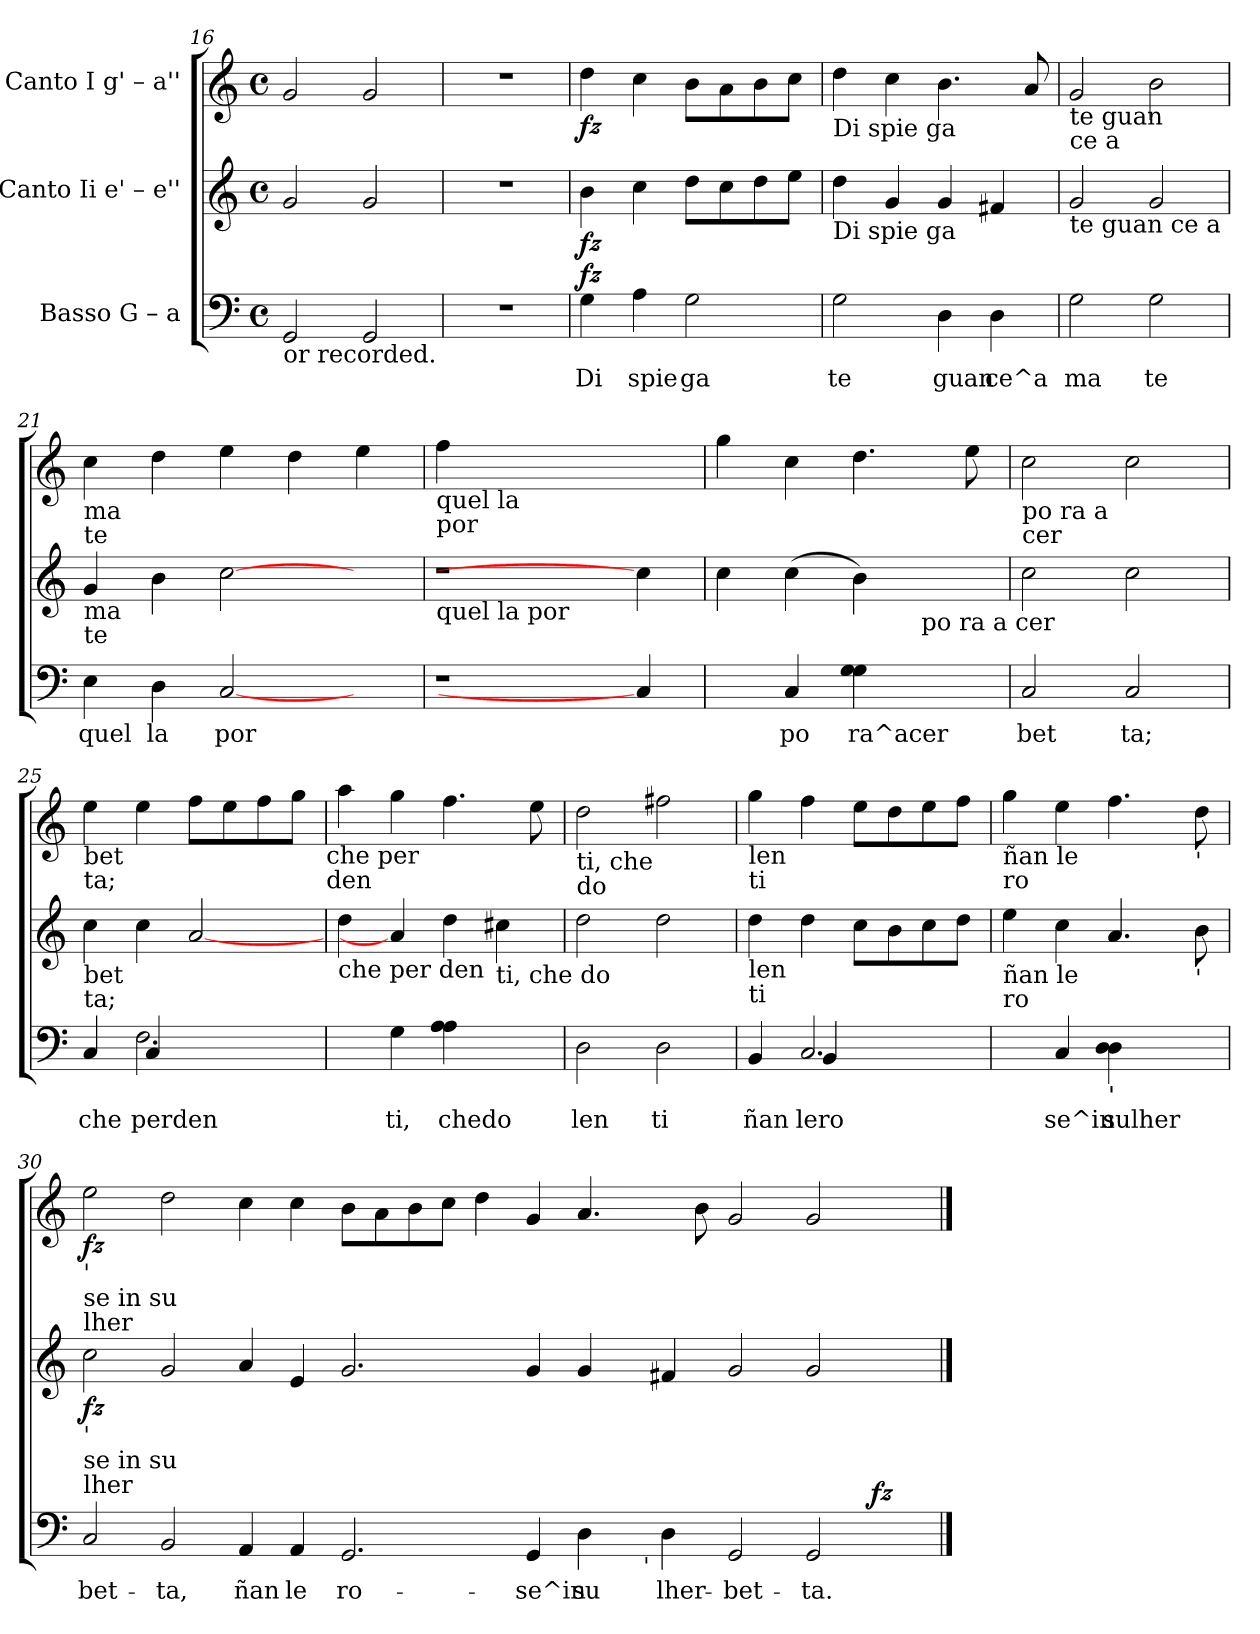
**kern	**text	**dynam	**kern	**dynam	**kern	**dynam
*part3	*part3	*part3	*part2	*part2	*part1	*part1
*staff3	*staff3	*staff3	*staff2	*staff2	*staff1	*staff1
*I"Basso  G – a	*	*	*I"Canto Ii  e' – e''	*	*I"Canto I  g' – a''	*
*clefF4	*	*	*clefG2	*	*clefG2	*
*k[]	*	*	*k[]	*	*k[]	*
*C:	*	*	*C:	*	*C:	*
*M4/4	*	*	*M4/4	*	*M4/4	*
*met(c)	*	*	*met(c)	*	*met(c)	*
=16	=16	=16	=16	=16	=16	=16
!LO:TX:b:t=or recorded.	!	!	!	!	!	!
!	!LO:LY:b	!	!	!	!	!
2GG/	.	.	2g/	.	2g/	.
!	!LO:LY:b	!	!	!	!	!
2GG/	.	.	2g/	.	2g/	.
=17	=17	=17	=17	=17	=17	=17
1r	.	.	1r	.	1r	.
!!LO:PB:g=z
=18	=18	=18	=18	=18	=18	=18
!	!LO:LY:b	!LO:DY:b	!	!LO:DY:b	!	!LO:DY:b
4G\	Di	fz	4b\	fz	4dd\	fz
!	!LO:LY:b	!	!	!	!	!
4A\	spie	.	4cc\	.	4cc\	.
!	!LO:LY:b	!	!	!	!	!
2G\	ga	.	8dd\L	.	8b\L	.
.	.	.	8cc\	.	8a\	.
.	.	.	8dd\	.	8b\	.
.	.	.	8ee\J	.	8cc\J	.
=19	=19	=19	=19	=19	=19	=19
!	!	!	!	!	!LO:TX:b:t=Di spie ga	!
!	!	!	!LO:TX:b:t=Di spie ga	!	!	!
!	!LO:LY:b	!	!	!	!	!
2G\	te	.	4dd\	.	4dd\	.
.	.	.	4g/	.	4cc\	.
!	!LO:LY:b	!	!	!	!	!
4D\	guan	.	4g/	.	4.b\	.
!	!LO:LY:b	!	!	!	!	!
4D\	ce^a	.	4f#X/	.	.	.
.	.	.	.	.	8a/	.
=20	=20	=20	=20	=20	=20	=20
!	!	!	!	!	!LO:TX:b:t=te guan	!
!	!	!	!	!	!LO:TX:b:t=ce a	!
!	!	!	!LO:TX:b:t=te guan ce a	!	!	!
!	!LO:LY:b	!	!	!	!	!
2G\	ma	.	2g/	.	2g/	.
!	!LO:LY:b	!	!	!	!	!
2G\	te	.	2g/	.	2b\	.
=21	=21	=21	=21	=21	=21	=21
!	!	!	!	!	!LO:TX:b:t=ma	!
!	!	!	!	!	!LO:TX:b:t=te	!
!	!	!	!LO:TX:b:t=ma	!	!	!
!	!	!	!LO:TX:b:t=te	!	!	!
!	!LO:LY:b	!	!	!	!	!
4E\	quel	.	4g/	.	4cc\	.
!	!LO:LY:b	!	!	!	!	!
4D\	la	.	4b\	.	4dd\	.
!	!LO:LY:b	!	!	!	!	!
[2C/	por	.	[2cc\	.	4ee\	.
.	.	.	.	.	4dd\	.
4ryy	.	.	4ryy	.	4ee\	.
=22	=22	=22	=22	=22	=22	=22
!	!	!	!	!	!LO:TX:b:t=quel la	!
!	!	!	!	!	!LO:TX:b:t=por	!
!	!	!	!LO:TX:b:t=quel la por	!	!	!
1r	.	.	1r	.	4ff\	.
.	.	.	.	.	1ryy	.
4C/]	.	.	4cc\]	.	.	.
=23	=23	=23	=23	=23	=23	=23
4ryy	.	.	4cc\	.	4gg\	.
!	!LO:LY:b	!	!	!	!	!
4C/	po	.	(<4cc\	.	4cc\	.
!	!LO:LY:b	!	!	!	!	!
4G\ 4G\	ra^acer	.	4b\)	.	4.dd\	.
!	!	!	!LO:TX:b:t=po ra a cer	!	!	!
4ryy	.	.	4ryy	.	.	.
.	.	.	.	.	8ee\	.
=24	=24	=24	=24	=24	=24	=24
!	!	!	!	!	!LO:TX:b:t=po ra a	!
!	!	!	!	!	!LO:TX:b:t=cer	!
!	!LO:LY:b	!	!	!	!	!
2C/	bet	.	2cc\	.	2cc\	.
!	!LO:LY:b	!	!	!	!	!
2C/	ta;	.	2cc\	.	2cc\	.
!!LO:LB:g=z
=25	=25	=25	=25	=25	=25	=25
!	!	!	!	!	!LO:TX:b:t=bet	!
!	!	!	!	!	!LO:TX:b:t=ta;	!
!	!	!	!LO:TX:b:t=bet	!	!	!
!	!	!	!LO:TX:b:t=ta;	!	!	!
!	!LO:LY:b	!	!	!	!	!
*^	*	*	*	*	*	*
4C/	4ryy	che	.	4cc\	.	4ee\	.
!	!	!LO:LY:b	!	!	!	!	!
2.F\	4C/	perden	.	4cc\	.	4ee\	.
.	2ryy	.	.	[2a/	.	8ff\L	.
.	.	.	.	.	.	8ee\	.
.	.	.	.	.	.	8ff\	.
.	.	.	.	.	.	8gg\J	.
*v	*v	*	*	*	*	*	*
!	!	!	!	!	!LO:TX:b:t=che per	!
!	!	!	!	!	!LO:TX:b:t=den	!
=26	=26	=26	=26	=26	=26	=26
!	!	!	!LO:TX:b:t=che per den	!	!	!
4ryy	.	.	4dd\	.	4aa\	.
!	!LO:LY:b	!	!	!	!	!
4G\	ti,	.	4a/]	.	4gg\	.
!	!LO:LY:b	!	!	!	!	!
4A\ 4A\	chedo	.	4dd\	.	4.ff\	.
!	!	!	!LO:TX:b:t=ti, che do	!	!	!
4ryy	.	.	4cc#X\	.	.	.
.	.	.	.	.	8ee\	.
=27	=27	=27	=27	=27	=27	=27
!	!	!	!	!	!LO:TX:b:t=ti, che	!
!	!	!	!	!	!LO:TX:b:t=do	!
!	!LO:LY:b	!	!	!	!	!
2D\	len	.	2dd\	.	2dd\	.
!	!LO:LY:b	!	!	!	!	!
2D\	ti	.	2dd\	.	2ff#X\	.
=28	=28	=28	=28	=28	=28	=28
!	!	!	!	!	!LO:TX:b:t=len	!
!	!	!	!	!	!LO:TX:b:t=ti	!
!	!	!	!LO:TX:b:t=len	!	!	!
!	!	!	!LO:TX:b:t=ti	!	!	!
!	!LO:LY:b	!	!	!	!	!
*^	*	*	*	*	*	*
4BB/	4ryy	ñan	.	4dd\	.	4gg\	.
!	!	!LO:LY:b	!	!	!	!	!
2.C/	4BB/	lero	.	4dd\	.	4ff\	.
.	2ryy	.	.	8cc\L	.	8ee\L	.
.	.	.	.	8b\	.	8dd\	.
.	.	.	.	8cc\	.	8ee\	.
.	.	.	.	8dd\J	.	8ff\J	.
*v	*v	*	*	*	*	*	*
=29	=29	=29	=29	=29	=29	=29
!	!	!	!	!	!LO:TX:b:t=ñan le	!
!	!	!	!	!	!LO:TX:b:t=ro	!
!	!	!	!LO:TX:b:t=ñan le	!	!	!
!	!	!	!LO:TX:b:t=ro	!	!	!
4ryy	.	.	4ee\	.	4gg\	.
!	!LO:LY:b	!	!	!	!	!
4C/	se^in	.	4cc\	.	4ee\	.
!LO:TX:b:t='	!	!	!	!	!	!
!	!LO:LY:b	!	!	!	!	!
4D\ 4D\	sulher	.	4.a/	.	4.ff\	.
4ryy	.	.	.	.	.	.
!	!	!	!	!	!LO:TX:b:t='	!
!	!	!	!LO:TX:b:t='	!	!	!
.	.	.	8b\	.	8dd\	.
!!LO:LB:g=z
=30	=30	=30	=30	=30	=30	=30
!	!	!	!	!	!LO:TX:b:t='	!
!	!	!	!	!	!LO:TX:b:t=se in su	!
!	!	!	!	!	!LO:TX:b:t=lher	!
!	!	!	!LO:TX:b:t='	!	!	!
!	!	!	!LO:TX:b:t=se in su	!	!	!
!	!	!	!LO:TX:b:t=lher	!	!	!
!	!LO:LY:b	!	!	!LO:DY:b	!	!LO:DY:b
*^	*	*	*	*	*	*
*	*^	*	*	*	*	*	*
2C/	1ryy	1ryy	bet-	.	2cc\	fz	2ee\	fz
!	!	!	!LO:LY:b	!	!	!	!	!
2BB/	.	.	-ta,	.	2g/	.	2dd\	.
!	!	!	!LO:LY:b	!	!	!	!	!
4AA/	1ryy	1ryy	ñan	.	4a/	.	4cc\	.
!	!	!	!LO:LY:b	!	!	!	!	!
4AA/	.	.	le	.	4e/	.	4cc\	.
!	!	!	!LO:LY:b	!	!	!	!	!
2.GG/	.	.	ro-	.	2.g/	.	8b\L	.
.	.	.	.	.	.	.	8a\	.
.	.	.	.	.	.	.	8b\	.
.	.	.	.	.	.	.	8cc\J	.
.	1ryy	2ryy	.	.	.	.	4dd\	.
!	!	!	!LO:LY:b	!	!	!	!	!
4GG/	.	.	-se^in	.	4g/	.	4g/	.
!	!	!	!LO:LY:b	!	!	!	!	!
4D\	.	8ryy	su	.	4g/	.	4.a/	.
.	.	16ryy	.	.	.	.	.	.
.	.	64ryy	.	.	.	.	.	.
!	!	!LO:TX:b:t='	!	!	!	!	!	!
.	.	1ryy	.	.	.	.	.	.
!	!	!	!LO:LY:b	!	!	!	!	!
4D\	.	.	lher-	.	4f#X/	.	.	.
.	.	.	.	.	.	.	8b\	.
!	!	!	!LO:LY:b	!	!	!	!	!
2GG/	2ryy	.	-bet-	.	2g/	.	2g/	.
!	!	!	!LO:LY:b	!	!	!	!	!
2GG/	8ryy	.	-ta.	.	2g/	.	2g/	.
.	16ryy	.	.	.	.	.	.	.
.	64ryy	.	.	.	.	.	.	.
!	!	!	!	!LO:DY:b	!	!	!	!
.	4ryy	4ryy	.	fz	.	.	.	.
.	32.ryy	32.ryy	.	.	.	.	.	.
*v	*v	*v	*	*	*	*	*	*
==	==	==	==	==	==	==
*-	*-	*-	*-	*-	*-	*-
